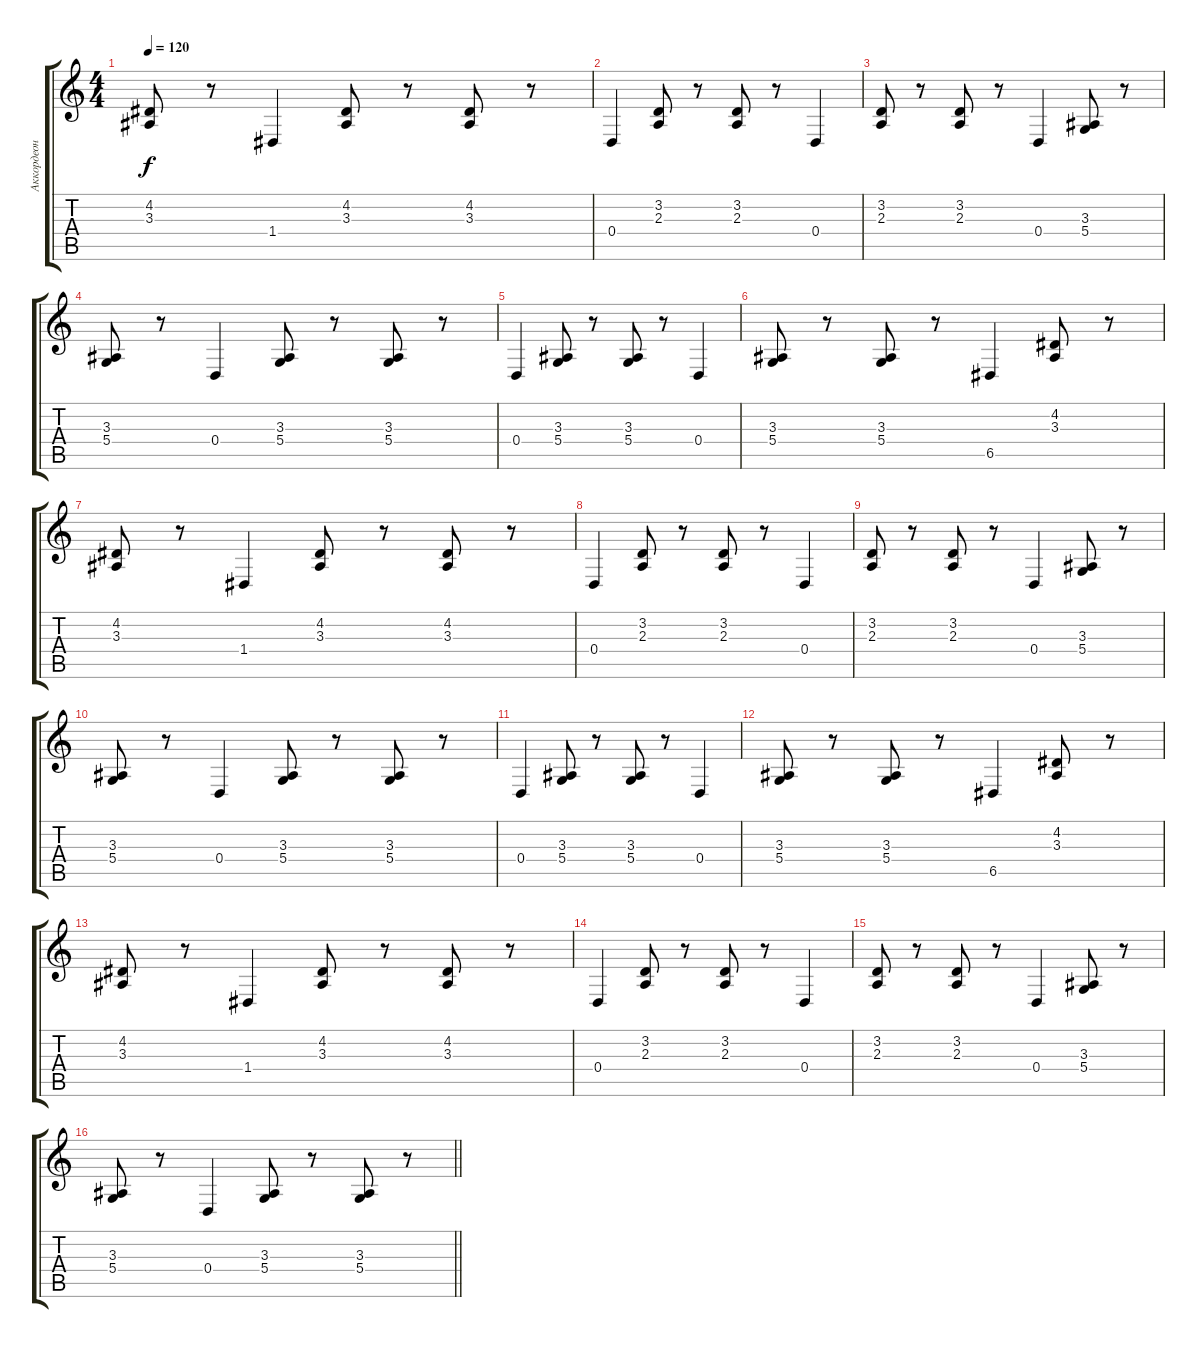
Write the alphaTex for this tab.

\track ("Аккордеон ЛР" "Аккордеон ") {instrument accordion}
\staff {score tabs}
\tuning (E4 B3 G3 D3 A2 E2) {hide}
\ts (4 4)
\tempo 120
\clef g2
\ks c
(4.2 3.3).8{dy f} r.8 1.4.4 (4.2 3.3).8 r.8 (4.2 3.3).8 r.8 |
0.4.4 (3.2 2.3).8 r.8 (3.2 2.3).8 r.8 0.4.4 |
(3.2 2.3).8 r.8 (3.2 2.3).8 r.8 0.4.4 (3.3 5.4).8 r.8 |
(3.3 5.4).8 r.8 0.4.4 (3.3 5.4).8 r.8 (3.3 5.4).8 r.8 |
0.4.4 (3.3 5.4).8 r.8 (3.3 5.4).8 r.8 0.4.4 |
(3.3 5.4).8 r.8 (3.3 5.4).8 r.8 6.5.4 (4.2 3.3).8 r.8 |
(4.2 3.3).8 r.8 1.4.4 (4.2 3.3).8 r.8 (4.2 3.3).8 r.8 |
0.4.4 (3.2 2.3).8 r.8 (3.2 2.3).8 r.8 0.4.4 |
(3.2 2.3).8 r.8 (3.2 2.3).8 r.8 0.4.4 (3.3 5.4).8 r.8 |
(3.3 5.4).8 r.8 0.4.4 (3.3 5.4).8 r.8 (3.3 5.4).8 r.8 |
0.4.4 (3.3 5.4).8 r.8 (3.3 5.4).8 r.8 0.4.4 |
(3.3 5.4).8 r.8 (3.3 5.4).8 r.8 6.5.4 (4.2 3.3).8 r.8 |
(4.2 3.3).8 r.8 1.4.4 (4.2 3.3).8 r.8 (4.2 3.3).8 r.8 |
0.4.4 (3.2 2.3).8 r.8 (3.2 2.3).8 r.8 0.4.4 |
(3.2 2.3).8 r.8 (3.2 2.3).8 r.8 0.4.4 (3.3 5.4).8 r.8 |
\barLineRight lightlight
(3.3 5.4).8 r.8 0.4.4 (3.3 5.4).8 r.8 (3.3 5.4).8 r.8
